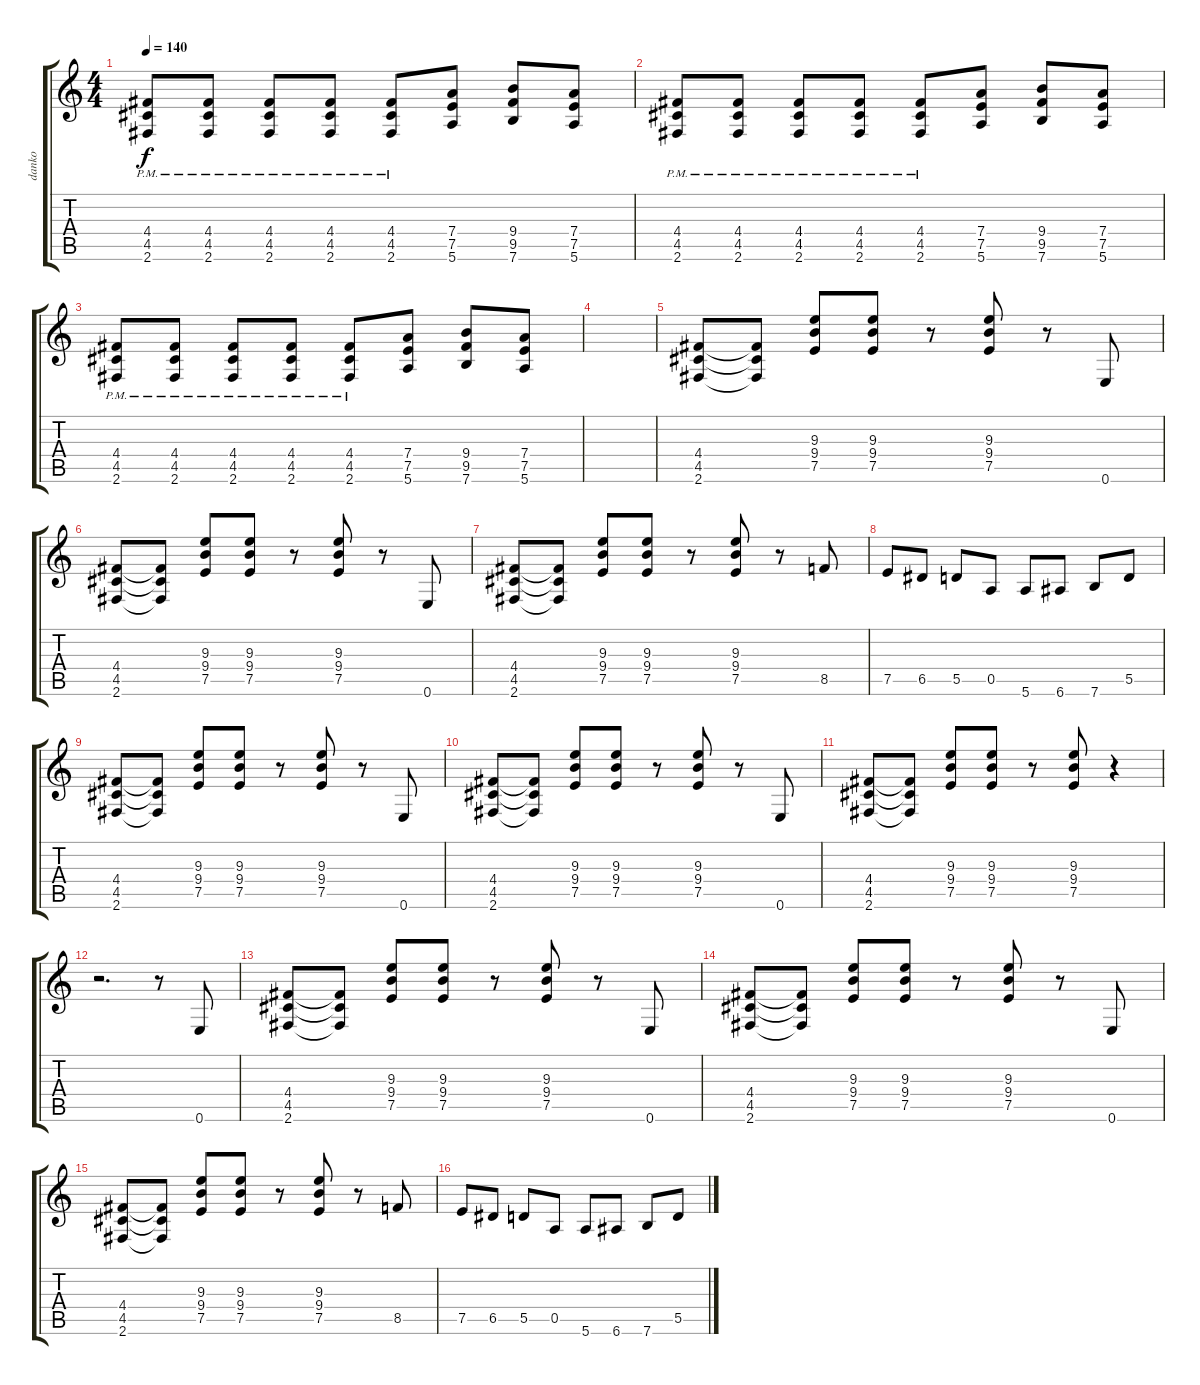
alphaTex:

\track ("danko" "danko") {instrument overdrivenguitar}
\staff {score tabs}
\tuning (E4 B3 G3 D3 A2 E2) {hide}
\ts (4 4)
\tempo 140
\clef g2
\ks c
(4.4{pm} 4.5{pm} 2.6{pm}).8{dy f} (4.4{pm} 4.5{pm} 2.6{pm}).8 (4.4{pm} 4.5{pm} 2.6{pm}).8 (4.4{pm} 4.5{pm} 2.6{pm}).8 (4.4{pm} 4.5{pm} 2.6{pm}).8 (7.4 7.5 5.6).8 (9.4 9.5 7.6).8 (7.4 7.5 5.6).8 |
(4.4{pm} 4.5{pm} 2.6{pm}).8 (4.4{pm} 4.5{pm} 2.6{pm}).8 (4.4{pm} 4.5{pm} 2.6{pm}).8 (4.4{pm} 4.5{pm} 2.6{pm}).8 (4.4{pm} 4.5{pm} 2.6{pm}).8 (7.4 7.5 5.6).8 (9.4 9.5 7.6).8 (7.4 7.5 5.6).8 |
(4.4{pm} 4.5{pm} 2.6{pm}).8 (4.4{pm} 4.5{pm} 2.6{pm}).8 (4.4{pm} 4.5{pm} 2.6{pm}).8 (4.4{pm} 4.5{pm} 2.6{pm}).8 (4.4{pm} 4.5{pm} 2.6{pm}).8 (7.4 7.5 5.6).8 (9.4 9.5 7.6).8 (7.4 7.5 5.6).8 |
|
(4.4 4.5 2.6).8 (4.4{t} 4.5{t} 2.6{t}).8 (9.3 9.4 7.5).8 (9.3 9.4 7.5).8 r.8 (9.3 9.4 7.5).8 r.8 0.6.8 |
(4.4 4.5 2.6).8 (4.4{t} 4.5{t} 2.6{t}).8 (9.3 9.4 7.5).8 (9.3 9.4 7.5).8 r.8 (9.3 9.4 7.5).8 r.8 0.6.8 |
(4.4 4.5 2.6).8 (4.4{t} 4.5{t} 2.6{t}).8 (9.3 9.4 7.5).8 (9.3 9.4 7.5).8 r.8 (9.3 9.4 7.5).8 r.8 8.5.8 |
7.5.8 6.5.8 5.5.8 0.5.8 5.6.8 6.6.8 7.6.8 5.5.8 |
(4.4 4.5 2.6).8 (4.4{t} 4.5{t} 2.6{t}).8 (9.3 9.4 7.5).8 (9.3 9.4 7.5).8 r.8 (9.3 9.4 7.5).8 r.8 0.6.8 |
(4.4 4.5 2.6).8 (4.4{t} 4.5{t} 2.6{t}).8 (9.3 9.4 7.5).8 (9.3 9.4 7.5).8 r.8 (9.3 9.4 7.5).8 r.8 0.6.8 |
(4.4 4.5 2.6).8 (4.4{t} 4.5{t} 2.6{t}).8 (9.3 9.4 7.5).8 (9.3 9.4 7.5).8 r.8 (9.3 9.4 7.5).8 r.4 |
r.2{d} r.8 0.6.8 |
(4.4 4.5 2.6).8 (4.4{t} 4.5{t} 2.6{t}).8 (9.3 9.4 7.5).8 (9.3 9.4 7.5).8 r.8 (9.3 9.4 7.5).8 r.8 0.6.8 |
(4.4 4.5 2.6).8 (4.4{t} 4.5{t} 2.6{t}).8 (9.3 9.4 7.5).8 (9.3 9.4 7.5).8 r.8 (9.3 9.4 7.5).8 r.8 0.6.8 |
(4.4 4.5 2.6).8 (4.4{t} 4.5{t} 2.6{t}).8 (9.3 9.4 7.5).8 (9.3 9.4 7.5).8 r.8 (9.3 9.4 7.5).8 r.8 8.5.8 |
7.5.8 6.5.8 5.5.8 0.5.8 5.6.8 6.6.8 7.6.8 5.5.8
